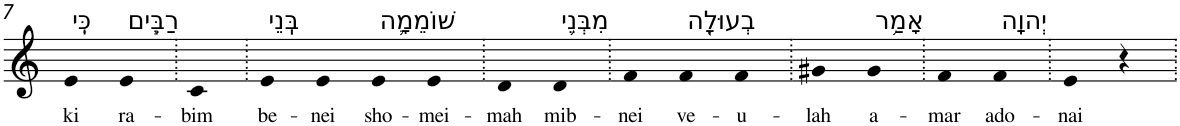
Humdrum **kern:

**kern	**text
*part1	*part1
*staff1	*staff1
*I"Piano	*
*I'Pno	*
!!LO:PB:g=z
*clefG2	*
*k[]	*
=7	=7
!LO:TX:a:t=כִּֽי	!
!	!LO:LY:b
4e	ki
!LO:TX:a:t=רַבִּ֧ים	!
!	!LO:LY:b
4e	ra-
=8.	=8.
!	!LO:LY:b
4c	-bim
=9.	=9.
!LO:TX:a:t=בְּֽנֵי	!
!	!LO:LY:b
4e	be-
!	!LO:LY:b
4e	-nei
!LO:TX:a:t=שׁוֹמֵמָ֛ה	!
!	!LO:LY:b
4e	sho-
!	!LO:LY:b
4e	-mei-
=10.	=10.
!	!LO:LY:b
4d	-mah
!LO:TX:a:t=מִבְּנֵ֥י	!
!	!LO:LY:b
4d	mib-
=11.	=11.
!	!LO:LY:b
4f	-nei
!LO:TX:a:t=בְעוּלָ֖ה	!
!	!LO:LY:b
4f	ve-
!	!LO:LY:b
4f	-u-
=12.	=12.
!	!LO:LY:b
4g#X	-lah
!LO:TX:a:t=אָמַ֥ר	!
!	!LO:LY:b
4g#	a-
=13.	=13.
!	!LO:LY:b
4f	-mar
!LO:TX:a:t=יְהוָֽה	!
!	!LO:LY:b
4f	ado-
=14.	=14.
!	!LO:LY:b
4e	-nai
4r	.
=.	=.
*-	*-
